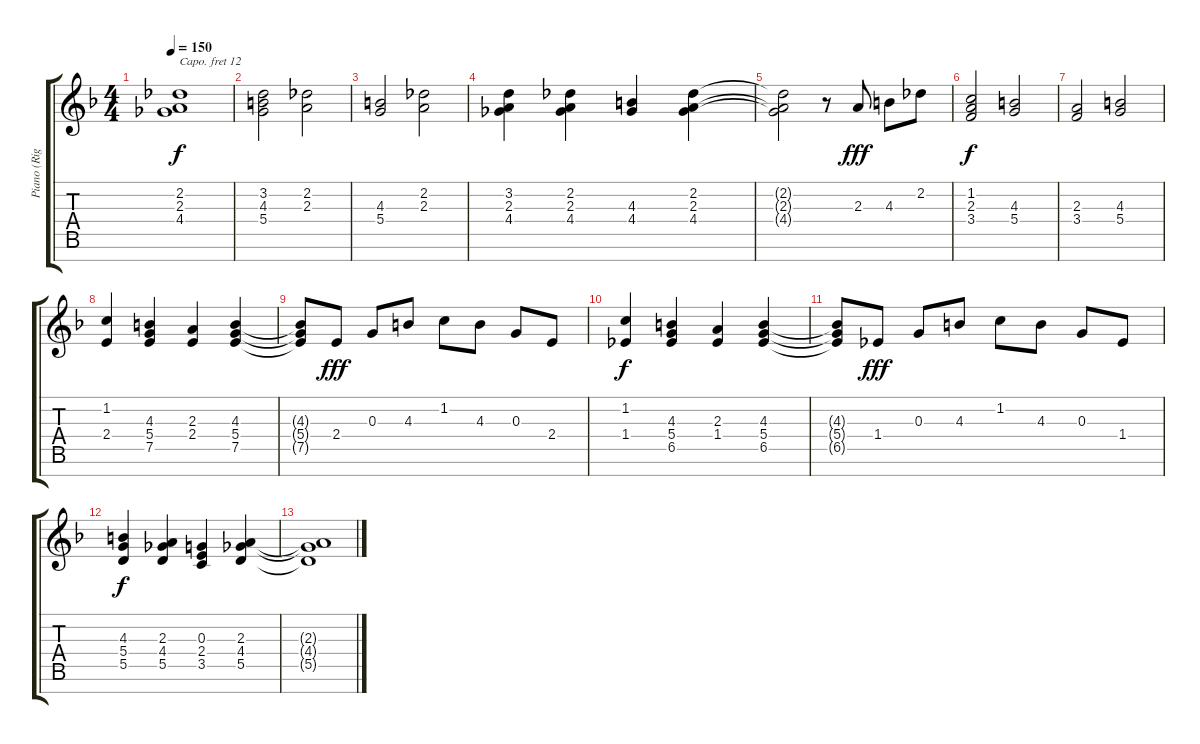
\track ("Piano (Right Hand)" "Piano (Rig") {instrument acousticgrandpiano}
\staff {score tabs}
\capo 12
\tuning (E4 B3 G3 D3 A2 E2 B1) {hide}
\ts (4 4)
\tempo 150
\clef g2
\ks f
(2.2{t} 2.3{t} 4.4{t}).1{dy f} |
(3.2 4.3 5.4).2 (2.2 2.3).2 |
(4.3 5.4).2 (2.2 2.3).2 |
(3.2 2.3 4.4).4 (2.2 2.3 4.4).4 (4.3 4.4).4 (2.2 2.3 4.4).4 |
(2.2{t} 2.3{t} 4.4{t}).2 r.8 2.3.8{dy fff} 4.3.8 2.2.8 |
(1.2 2.3 3.4).2{dy f} (4.3 5.4).2 |
(2.3 3.4).2 (4.3 5.4).2 |
(1.2 2.4).4 (4.3 5.4 7.5).4 (2.3 2.4).4 (4.3 5.4 7.5).4 |
(4.3{t} 5.4{t} 7.5{t}).8 2.4.8{dy fff} 0.3.8 4.3.8 1.2.8 4.3.8 0.3.8 2.4.8 |
(1.2 1.4).4{dy f} (4.3 5.4 6.5).4 (2.3 1.4).4 (4.3 5.4 6.5).4 |
(4.3{t} 5.4{t} 6.5{t}).8 1.4.8{dy fff} 0.3.8 4.3.8 1.2.8 4.3.8 0.3.8 1.4.8 |
(4.3 5.4 5.5).4{dy f} (2.3 4.4 5.5).4 (0.3 2.4 3.5).4 (2.3 4.4 5.5).4 |
(2.3{t} 4.4{t} 5.5{t}).1
